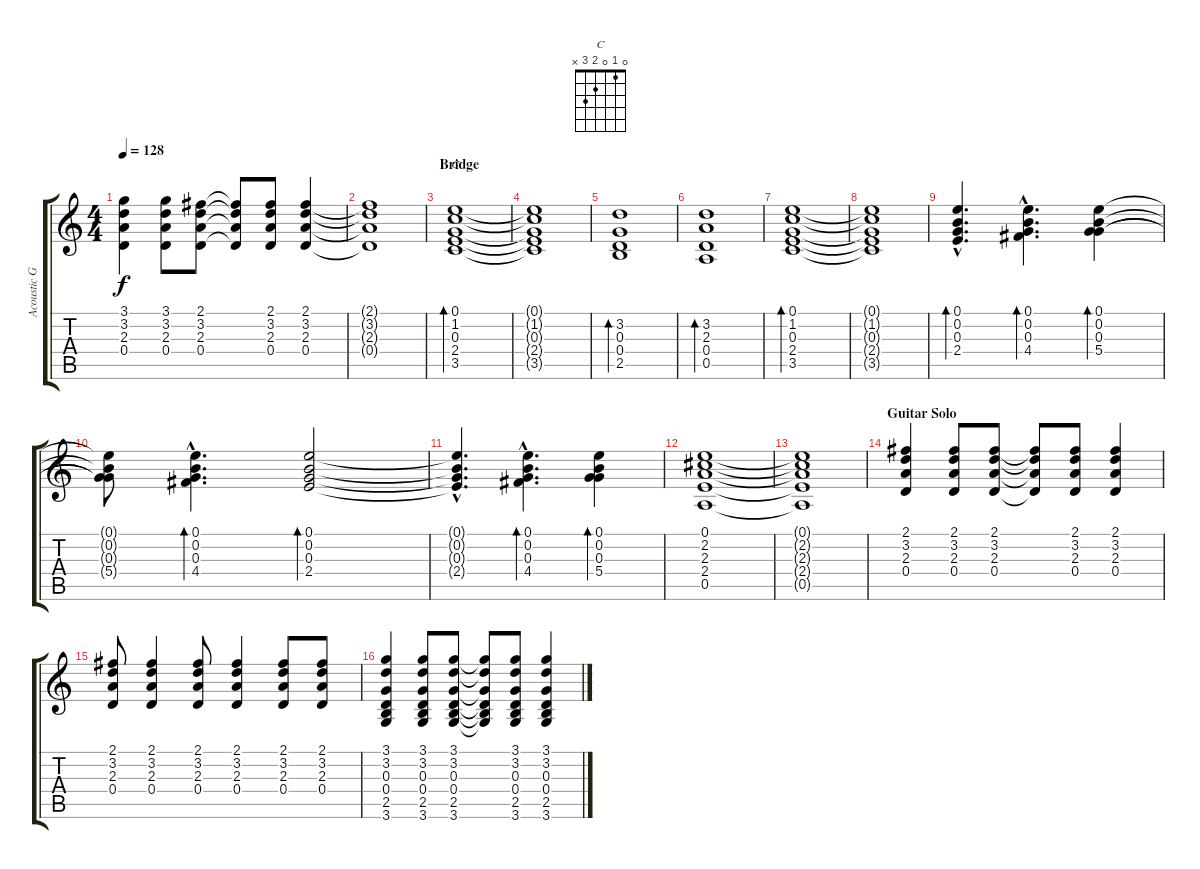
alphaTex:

\track ("Acoustic Guitar" "Acoustic G") {instrument acousticguitarsteel}
\staff {score tabs}
\tuning (E4 B3 G3 D3 A2 E2) {hide}
\chord ("C" 0 1 0 2 3 x)
\ts (4 4)
\tempo 128
\clef g2
\ks c
(3.1 3.2 2.3 0.4).4{dy f} (3.1 3.2 2.3 0.4).8 (2.1 3.2 2.3 0.4).8 (2.1{t} 3.2{t} 2.3{t} 0.4{t}).8 (2.1 3.2 2.3 0.4).8 (2.1 3.2 2.3 0.4).4 |
(2.1{t} 3.2{t} 2.3{t} 0.4{t}).1 |
\section ("" "Bridge")
(0.1 1.2 0.3 2.4 3.5).1{bd 60 ch "C"} |
(0.1{t} 1.2{t} 0.3{t} 2.4{t} 3.5{t}).1 |
(3.2 0.3 0.4 2.5).1{bd 60} |
(3.2 2.3 0.4 0.5).1{bd 60} |
(0.1 1.2 0.3 2.4 3.5).1{bd 60} |
(0.1{t} 1.2{t} 0.3{t} 2.4{t} 3.5{t}).1 |
(0.1{hac} 0.2{hac} 0.3{hac} 2.4{hac}).4{d bd 60} (0.1{hac} 0.2{hac} 0.3{hac} 4.4{hac}).4{d bd 60} (0.1 0.2 0.3 5.4).4{bd 60} |
(0.1{t} 0.2{t} 0.3{t} 5.4{t}).8 (0.1{hac} 0.2{hac} 0.3{hac} 4.4{hac}).4{d bd 60} (0.1 0.2 0.3 2.4).2{bd 60} |
(0.1{hac t} 0.2{hac t} 0.3{hac t} 2.4{hac t}).4{d} (0.1{hac} 0.2{hac} 0.3{hac} 4.4{hac}).4{d bd 60} (0.1 0.2 0.3 5.4).4{bd 60} |
(0.1 2.2 2.3 2.4 0.5).1 |
(0.1{t} 2.2{t} 2.3{t} 2.4{t} 0.5{t}).1 |
\section ("" "Guitar Solo")
(2.1 3.2 2.3 0.4).4 (2.1 3.2 2.3 0.4).8 (2.1 3.2 2.3 0.4).8 (2.1{t} 3.2{t} 2.3{t} 0.4{t}).8 (2.1 3.2 2.3 0.4).8 (2.1 3.2 2.3 0.4).4 |
(2.1 3.2 2.3 0.4).8 (2.1 3.2 2.3 0.4).4 (2.1 3.2 2.3 0.4).8 (2.1 3.2 2.3 0.4).4 (2.1 3.2 2.3 0.4).8 (2.1 3.2 2.3 0.4).8 |
(3.1 3.2 0.3 0.4 2.5 3.6).4 (3.1 3.2 0.3 0.4 2.5 3.6).8 (3.1 3.2 0.3 0.4 2.5 3.6).8 (3.1{t} 3.2{t} 0.3{t} 0.4{t} 2.5{t} 3.6{t}).8 (3.1 3.2 0.3 0.4 2.5 3.6).8 (3.1 3.2 0.3 0.4 2.5 3.6).4
